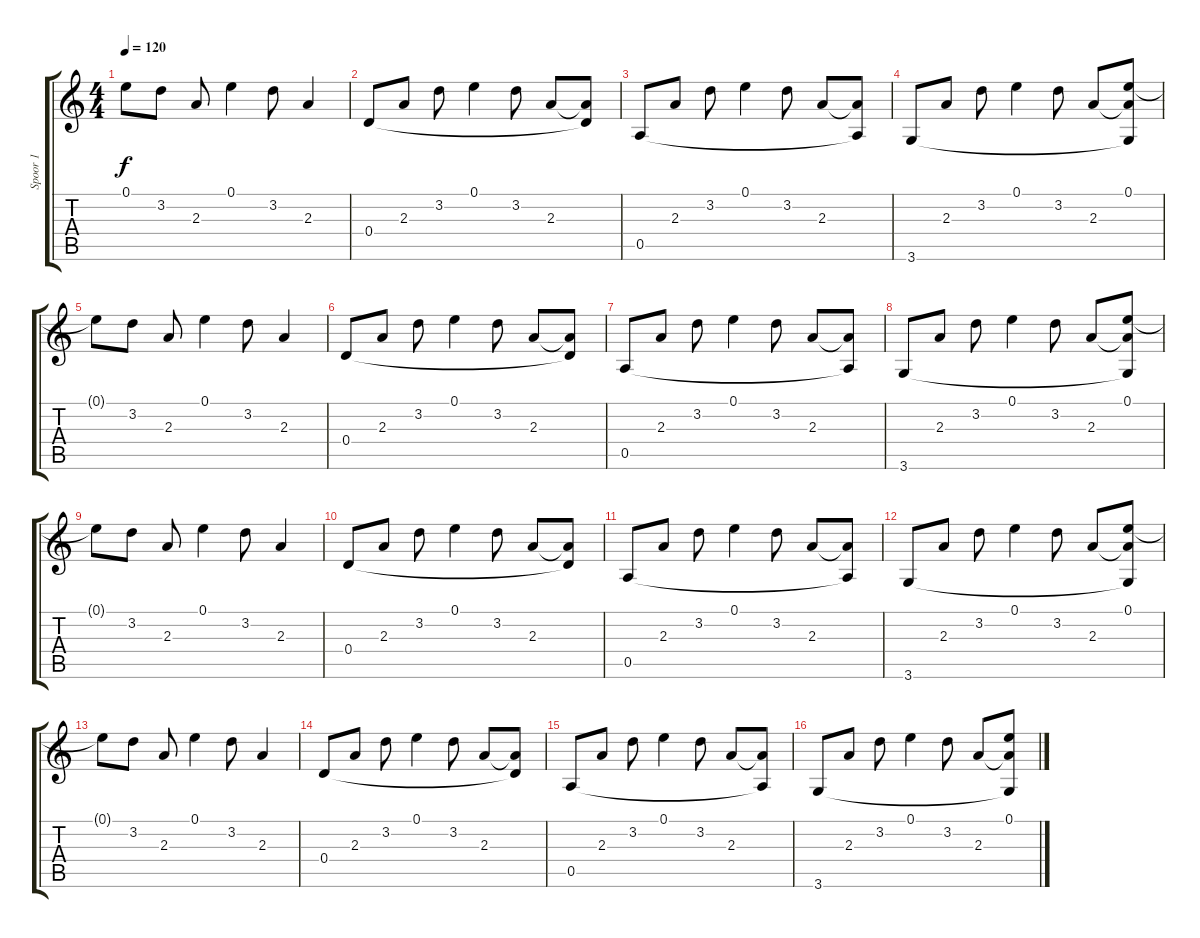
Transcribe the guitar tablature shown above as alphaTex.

\track ("Spoor 1" "Spoor 1") {instrument acousticguitarsteel}
\staff {score tabs}
\tuning (E4 B3 G3 D3 A2 E2) {hide}
\ts (4 4)
\tempo 120
\clef g2
\ks c
0.1{t}.8{dy f} 3.2.8 2.3.8 0.1.4 3.2.8 2.3.4 |
0.4.8 2.3.8 3.2.8 0.1.4 3.2.8 2.3.8 (2.3{t} 0.4{t}).8 |
0.5.8 2.3.8 3.2.8 0.1.4 3.2.8 2.3.8 (2.3{t} 0.5{t}).8 |
3.6.8 2.3.8 3.2.8 0.1.4 3.2.8 2.3.8 (0.1 2.3{t} 3.6{t}).8 |
0.1{t}.8 3.2.8 2.3.8 0.1.4 3.2.8 2.3.4 |
0.4.8 2.3.8 3.2.8 0.1.4 3.2.8 2.3.8 (2.3{t} 0.4{t}).8 |
0.5.8 2.3.8 3.2.8 0.1.4 3.2.8 2.3.8 (2.3{t} 0.5{t}).8 |
3.6.8 2.3.8 3.2.8 0.1.4 3.2.8 2.3.8 (0.1 2.3{t} 3.6{t}).8 |
0.1{t}.8 3.2.8 2.3.8 0.1.4 3.2.8 2.3.4 |
0.4.8 2.3.8 3.2.8 0.1.4 3.2.8 2.3.8 (2.3{t} 0.4{t}).8 |
0.5.8 2.3.8 3.2.8 0.1.4 3.2.8 2.3.8 (2.3{t} 0.5{t}).8 |
3.6.8 2.3.8 3.2.8 0.1.4 3.2.8 2.3.8 (0.1 2.3{t} 3.6{t}).8 |
0.1{t}.8 3.2.8 2.3.8 0.1.4 3.2.8 2.3.4 |
0.4.8 2.3.8 3.2.8 0.1.4 3.2.8 2.3.8 (2.3{t} 0.4{t}).8 |
0.5.8 2.3.8 3.2.8 0.1.4 3.2.8 2.3.8 (2.3{t} 0.5{t}).8 |
3.6.8 2.3.8 3.2.8 0.1.4 3.2.8 2.3.8 (0.1 2.3{t} 3.6{t}).8
